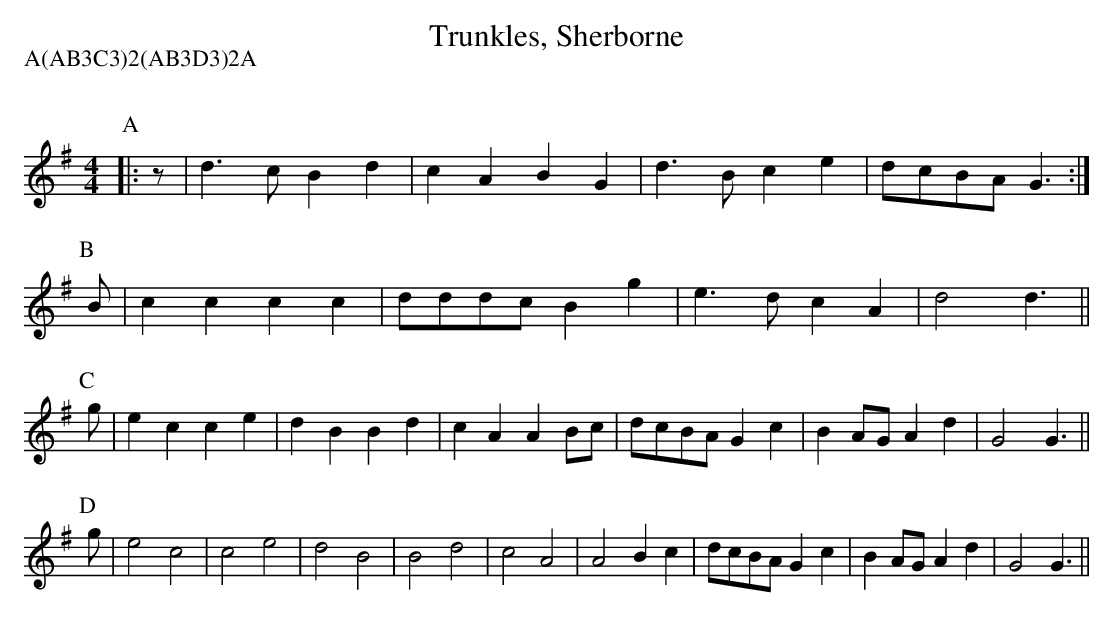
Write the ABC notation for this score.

X:1
T:Trunkles, Sherborne
Q:120
M:4/4
L:1/8
P:A(AB3C3)2(AB3D3)2A
K:G
P:A
|:z|d3c  B2d2|c2A2 B2G2|d3B  c2e2|dcBA G3:|
P:B
B|c2c2 c2c2|dddc B2g2|e3d  c2A2|d4   d3||
P:C
g|e2c2 c2e2|d2B2 B2d2|\
c2A2 A2Bc|dcBA G2c2|B2AG A2d2|G4   G3  ||
P:D
g|e4   c4  |c4   e4  |d4   B4  |B4   d4  |c4   A4  |A4   B2c2|dcBA G2c2|B2AG A2d2|G4   G3  ||
